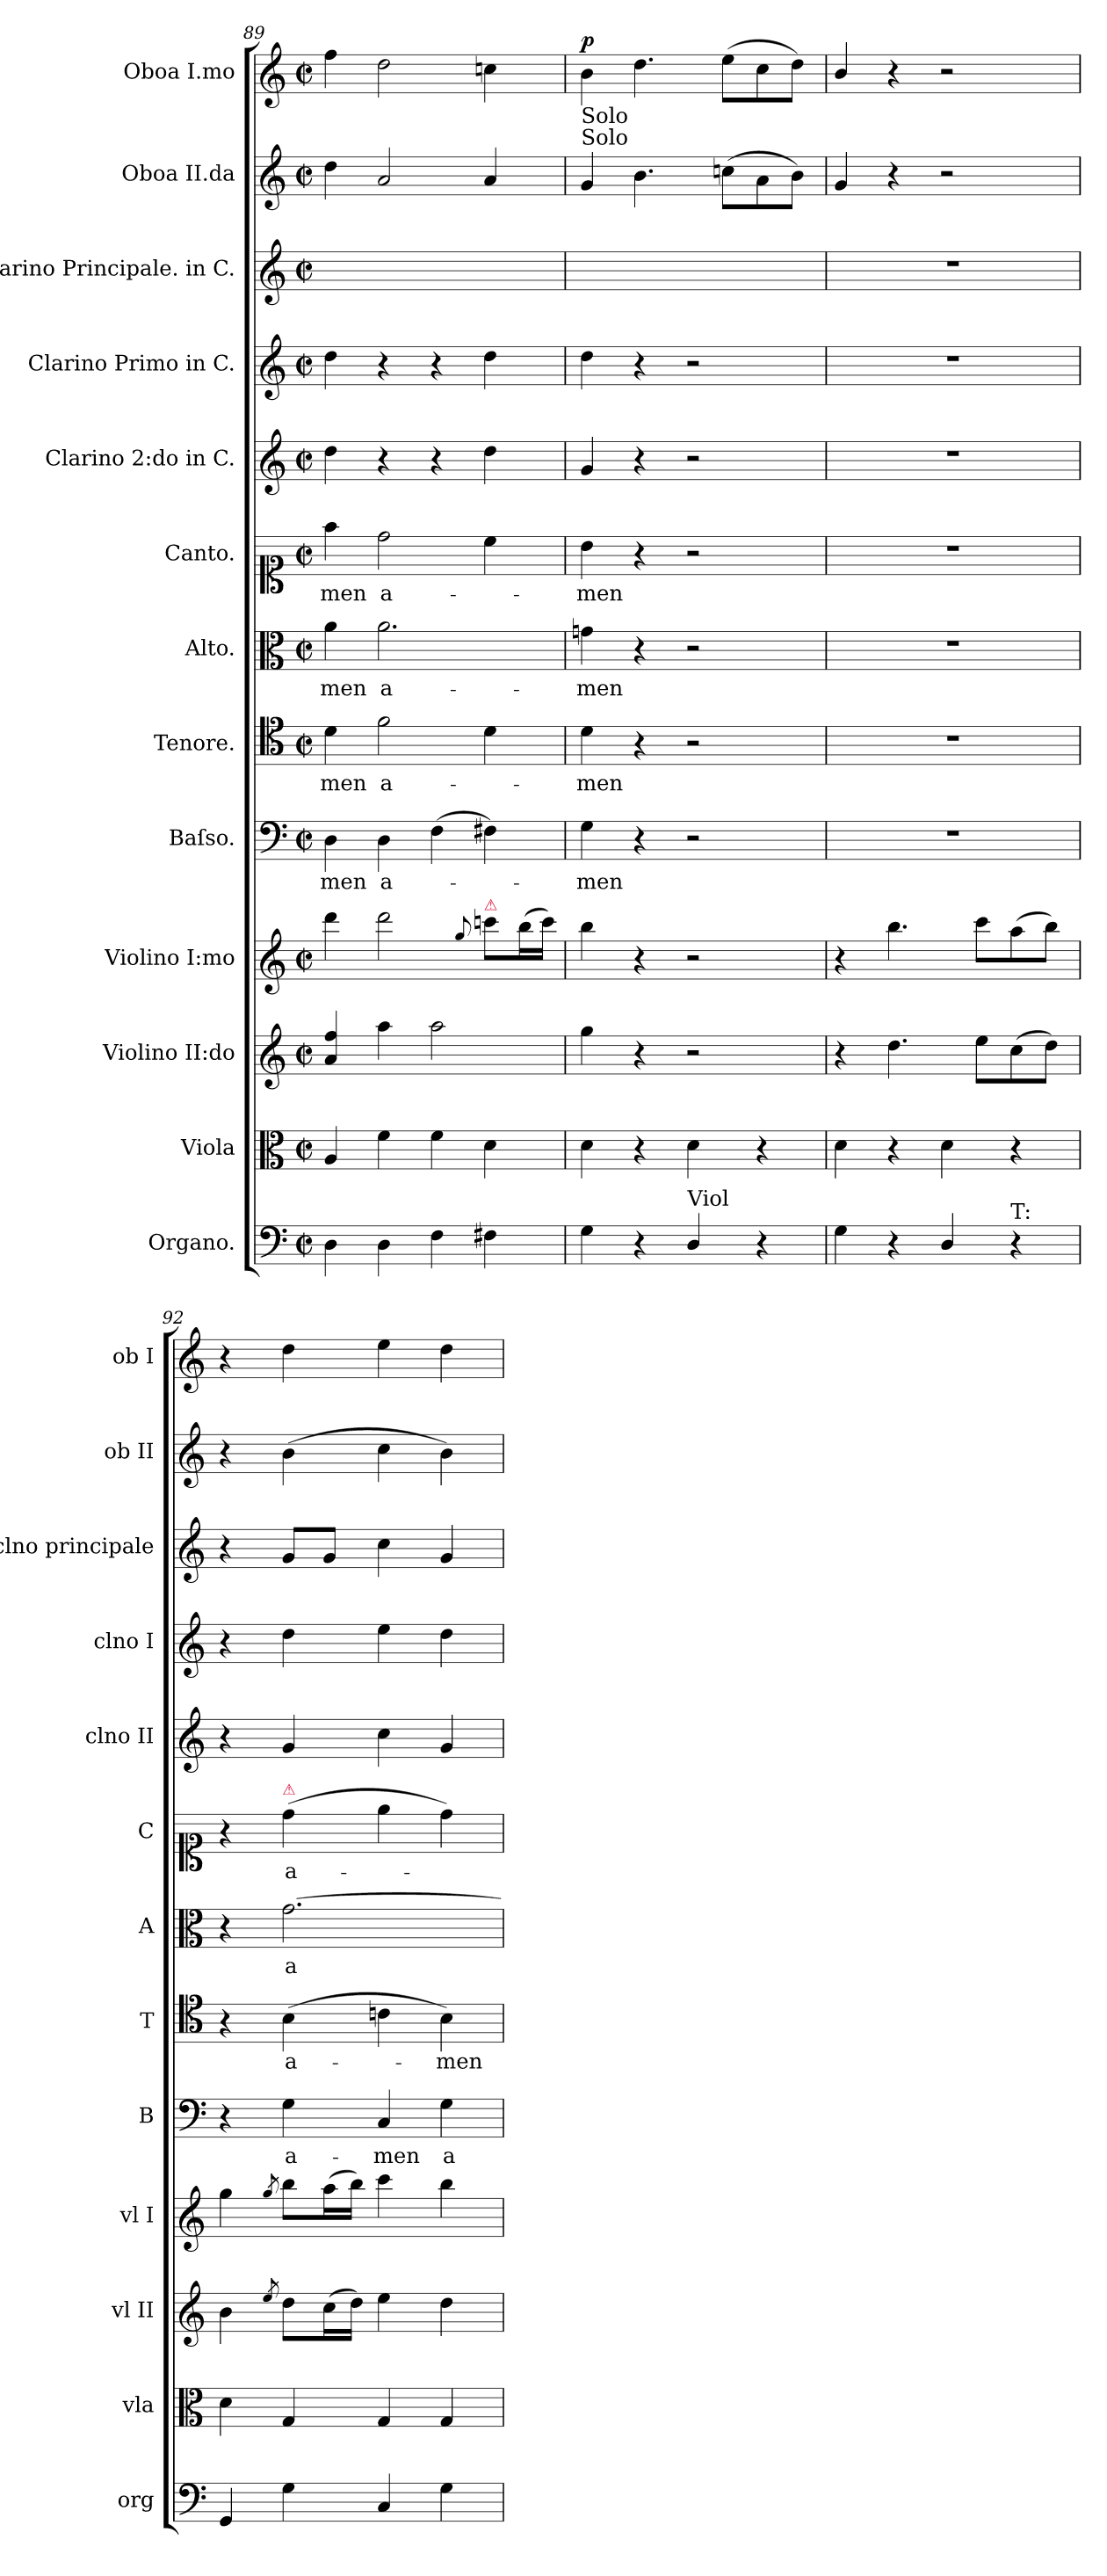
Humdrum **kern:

**kern	**dynam	**kern	**dynam	**kern	**dynam	**kern	**dynam	**kern	**text	**kern	**text	**kern	**text	**kern	**text	**kern	**kern	**kern	**kern	**dynam	**kern	**dynam
*part13	*part13	*part12	*part12	*part11	*part11	*part10	*part10	*part9	*part9	*part8	*part8	*part7	*part7	*part6	*part6	*part5	*part4	*part3	*part2	*part2	*part1	*part1
*staff13	*staff13	*staff12	*staff12	*staff11	*staff11	*staff10	*staff10	*staff9	*staff9	*staff8	*staff8	*staff7	*staff7	*staff6	*staff6	*staff5	*staff4	*staff3	*staff2	*staff2	*staff1	*staff1
*I"Organo.	*	*I"Viola	*	*I"Violino II:do	*	*I"Violino I:mo	*	*I"Baſso.	*	*I"Tenore.	*	*I"Alto.	*	*I"Canto.	*	*I"Clarino 2:do in C.	*I"Clarino Primo in C.	*I"Clarino Principale. in C.	*I"Oboa II.da	*	*I"Oboa I.mo	*
*I'org	*	*I'vla	*	*I'vl II	*	*I'vl I	*	*I'B	*	*I'T	*	*I'A	*	*I'C	*	*I'clno II	*I'clno I	*I'clno principale	*I'ob II	*	*I'ob I	*
*clefF4	*	*clefC3	*	*clefG2	*	*clefG2	*	*clefF4	*	*clefC4	*	*clefC3	*	*clefC1	*	*clefG2	*clefG2	*clefG2	*clefG2	*	*clefG2	*
*k[]	*	*k[]	*	*k[]	*	*k[]	*	*k[]	*	*k[]	*	*k[]	*	*k[]	*	*k[]	*k[]	*k[]	*k[]	*	*k[]	*
*M2/2	*	*M2/2	*	*M2/2	*	*M2/2	*	*M2/2	*	*M2/2	*	*M2/2	*	*M2/2	*	*M2/2	*M2/2	*M2/2	*M2/2	*	*M2/2	*
*met(c|)	*	*met(c|)	*	*met(c|)	*	*met(c|)	*	*met(c|)	*	*met(c|)	*	*met(c|)	*	*met(c|)	*	*met(c|)	*met(c|)	*met(c|)	*met(c|)	*	*met(c|)	*
=89	=89	=89	=89	=89	=89	=89	=89	=89	=89	=89	=89	=89	=89	=89	=89	=89	=89	=89	=89	=89	=89	=89
!	!	!	!	!	!	!	!	!	!LO:LY:i	!	!	!	!	!	!	!	!	!	!	!	!	!
4D\	.	4A/	.	4a/ 4ff/	.	4ddd\	.	4D\	-men	4d\	-men	4a\	-men	4ff\	-men	4dd\	4dd\	1ryy	4dd\	.	4ff\	.
4D\	.	4f\	.	4aa\	.	2ddd\	.	4D\	a-	2f\	a-	2.a\	a-	2dd\	a-	4r	4r	.	2a/	.	2dd\	.
4F\	.	4f\	.	2aa\	.	.	.	(4F\	.	.	.	.	.	.	.	4r	4r	.	.	.	.	.
.	.	.	.	.	.	8qqgg/	.	.	.	.	.	.	.	.	.	.	.	.	.	.	.	.
!	!	!	!	!	!	!LO:TX:a:color=crimson:t=⚠	!	!	!	!	!	!	!	!	!	!	!	!	!	!	!	!
4F#X\	.	4d\	.	.	.	8cccn\L	.	4F#X\)	.	4d\	.	.	.	4cc\	.	4dd\	4dd\	.	4a/	.	4ccn\	.
.	.	.	.	.	.	(16bb\L	.	.	.	.	.	.	.	.	.	.	.	.	.	.	.	.
.	.	.	.	.	.	16ccc\JJ)	.	.	.	.	.	.	.	.	.	.	.	.	.	.	.	.
=90	=90	=90	=90	=90	=90	=90	=90	=90	=90	=90	=90	=90	=90	=90	=90	=90	=90	=90	=90	=90	=90	=90
!	!	!	!	!	!	!	!	!	!	!	!	!	!	!	!	!	!	!	!	!	!LO:TX:b:t=Solo	!
!	!	!	!	!	!	!	!	!	!	!	!	!	!	!	!	!	!	!	!LO:TX:a:t=Solo	!	!	!
!	!	!	!	!	!	!	!	!	!	!	!	!	!	!	!	!	!	!	!	!	!	!LO:DY:a
4G\	.	4d\	.	4gg\	.	4bb\	.	4G\	-men	4d\	-men	4gn\	-men	4b\	-men	4g/	4dd\	1ryy	4g/	.	4b\	p
4r	.	4r	.	4r	.	4r	.	4r	.	4r	.	4r	.	4r	.	4r	4r	.	4.b\	.	4.dd\	.
!LO:TX:a:t=Viol	!	!	!	!	!	!	!	!	!	!	!	!	!	!	!	!	!	!	!	!	!	!
!	!LO:DY:b	!	!LO:DY:b	!	!	!	!	!	!	!	!	!	!	!	!	!	!	!	!	!	!	!
4D/	po.	4d\	p&colon;	2r	.	2r	.	2r	.	2r	.	2r	.	2r	.	2r	2r	.	.	.	.	.
.	.	.	.	.	.	.	.	.	.	.	.	.	.	.	.	.	.	.	(8ccn\L	.	(8ee\L	.
4r	.	4r	.	.	.	.	.	.	.	.	.	.	.	.	.	.	.	.	8a\	.	8cc\	.
.	.	.	.	.	.	.	.	.	.	.	.	.	.	.	.	.	.	.	8b\J)	.	8dd\J)	.
=91	=91	=91	=91	=91	=91	=91	=91	=91	=91	=91	=91	=91	=91	=91	=91	=91	=91	=91	=91	=91	=91	=91
!	!	!	!	!	!LO:DY:a	!	!LO:DY:a	!	!	!	!	!	!	!	!	!	!	!	!	!	!	!
4G\	.	4d\	.	4r	po&colon;	4r	po&colon;	1r	.	1r	.	1r	.	1r	.	1r	1r	1r	4g/	.	4b/	.
4r	.	4r	.	4.dd\	.	4.bb\	.	.	.	.	.	.	.	.	.	.	.	.	4r	.	4r	.
4D/	.	4d\	.	.	.	.	.	.	.	.	.	.	.	.	.	.	.	.	2r	.	2r	.
.	.	.	.	8ee\L	.	8ccc\L	.	.	.	.	.	.	.	.	.	.	.	.	.	.	.	.
!LO:TX:a:t=T&colon;	!	!	!	!	!	!	!	!	!	!	!	!	!	!	!	!	!	!	!	!	!	!
!	!LO:DY:b	!	!	!	!	!	!	!	!	!	!	!	!	!	!	!	!	!	!	!	!	!
4r	fo&colon;	4r	.	(8cc\	.	(8aa\	.	.	.	.	.	.	.	.	.	.	.	.	.	.	.	.
.	.	.	.	8dd\J)	.	8bb\J)	.	.	.	.	.	.	.	.	.	.	.	.	.	.	.	.
=92	=92	=92	=92	=92	=92	=92	=92	=92	=92	=92	=92	=92	=92	=92	=92	=92	=92	=92	=92	=92	=92	=92
!	!	!	!	!	!LO:DY:a	!	!LO:DY:a	!	!	!	!	!	!	!	!	!	!	!	!	!LO:DY:a	!	!LO:DY:a
4GG/	.	4d\	.	4b\	fo&colon;	4gg\	fo&colon;	4r	.	4r	.	4r	.	4r	.	4r	4r	4r	4r	for	4r	for
.	.	.	.	8qee/	.	8qgg/	.	.	.	.	.	.	.	.	.	.	.	.	.	.	.	.
!	!	!	!	!	!	!	!	!	!	!	!	!	!	!LO:TX:a:color=crimson:t=⚠	!	!	!	!	!	!	!	!
4G\	.	4G/	.	8dd\L	.	8bb\L	.	4G\	a-	(4B\	a-	[2.g\	a-	(4dd\	a-	4g/	4dd\	8g/L	(4b\	.	4dd\	.
.	.	.	.	(16cc\L	.	(16aa\L	.	.	.	.	.	.	.	.	.	.	.	8g/J	.	.	.	.
.	.	.	.	16dd\JJ)	.	16bb\JJ)	.	.	.	.	.	.	.	.	.	.	.	.	.	.	.	.
4C/	.	4G/	.	4ee\	.	4ccc\	.	4C/	-men	4cn\	.	.	.	4ee\	.	4cc\	4ee\	4cc\	4cc\	.	4ee\	.
4G\	.	4G/	.	4dd\	.	4bb\	.	4G\	a-	4B\)	-men	.	.	4dd\)	.	4g/	4dd\	4g/	4b\)	.	4dd\	.
=	=	=	=	=	=	=	=	=	=	=	=	=	=	=	=	=	=	=	=	=	=	=
*-	*-	*-	*-	*-	*-	*-	*-	*-	*-	*-	*-	*-	*-	*-	*-	*-	*-	*-	*-	*-	*-	*-
